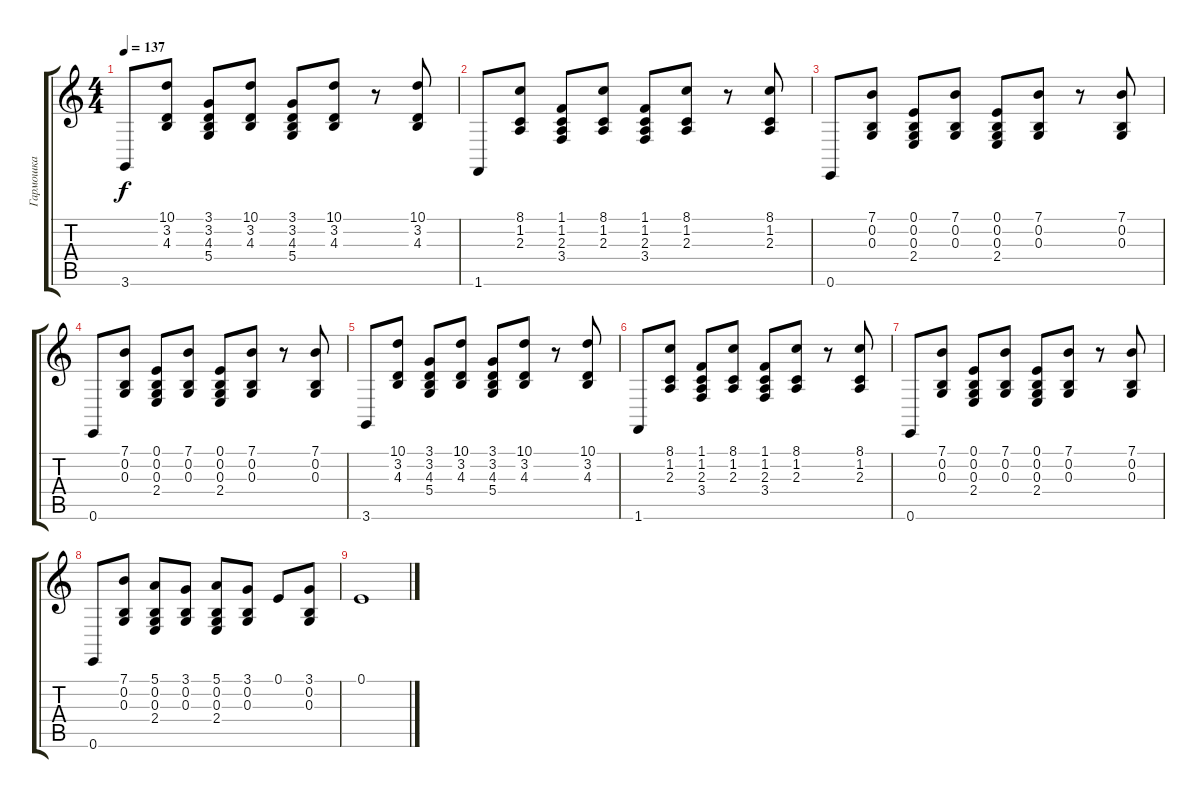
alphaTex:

\track ("Гармошка" "Гармошка") {instrument tangoaccordion}
\staff {score tabs}
\tuning (E4 B3 G3 D3 A2 E2) {hide}
\ts (4 4)
\tempo 137
\clef g2
\ks c
3.6.8{dy f} (10.1 3.2 4.3).8 (3.1 3.2 4.3 5.4).8 (10.1 3.2 4.3).8 (3.1 3.2 4.3 5.4).8 (10.1 3.2 4.3).8 r.8 (10.1 3.2 4.3).8 |
1.6.8 (8.1 1.2 2.3).8 (1.1 1.2 2.3 3.4).8 (8.1 1.2 2.3).8 (1.1 1.2 2.3 3.4).8 (8.1 1.2 2.3).8 r.8 (8.1 1.2 2.3).8 |
0.6.8 (7.1 0.2 0.3).8 (0.1 0.2 0.3 2.4).8 (7.1 0.2 0.3).8 (0.1 0.2 0.3 2.4).8 (7.1 0.2 0.3).8 r.8 (7.1 0.2 0.3).8 |
0.6.8 (7.1 0.2 0.3).8 (0.1 0.2 0.3 2.4).8 (7.1 0.2 0.3).8 (0.1 0.2 0.3 2.4).8 (7.1 0.2 0.3).8 r.8 (7.1 0.2 0.3).8 |
3.6.8 (10.1 3.2 4.3).8 (3.1 3.2 4.3 5.4).8 (10.1 3.2 4.3).8 (3.1 3.2 4.3 5.4).8 (10.1 3.2 4.3).8 r.8 (10.1 3.2 4.3).8 |
1.6.8 (8.1 1.2 2.3).8 (1.1 1.2 2.3 3.4).8 (8.1 1.2 2.3).8 (1.1 1.2 2.3 3.4).8 (8.1 1.2 2.3).8 r.8 (8.1 1.2 2.3).8 |
0.6.8 (7.1 0.2 0.3).8 (0.1 0.2 0.3 2.4).8 (7.1 0.2 0.3).8 (0.1 0.2 0.3 2.4).8 (7.1 0.2 0.3).8 r.8 (7.1 0.2 0.3).8 |
0.6.8 (7.1 0.2 0.3).8 (5.1 0.2 0.3 2.4).8 (3.1 0.2 0.3).8 (5.1 0.2 0.3 2.4).8 (3.1 0.2 0.3).8 0.1.8 (3.1 0.2 0.3).8 |
0.1.1
